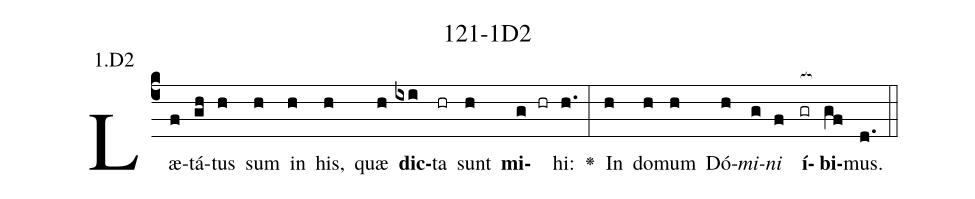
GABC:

name: 121-1D2;
annotation: 1.D2;
%%
(c4)Læ(f)tá(gh)tus(h) sum(h) in(h) his,(h) quæ(h) <b>dic</b>(ixi)ta(hr) sunt(h) <b>mi</b>(g hr)hi:(h.) <v>\greheightstar</v>(:) In(h) do(h)mum(h) Dó(h)<i>mi</i>(g)<i>ni</i>(f) <b>í</b>(gr[ocb:1{])<b>bi</b>(gf[ocb:0}])mus.(d.) (::)


%E(h) u(h) o(g) u(f) a(gf) e.(d.) (::)
